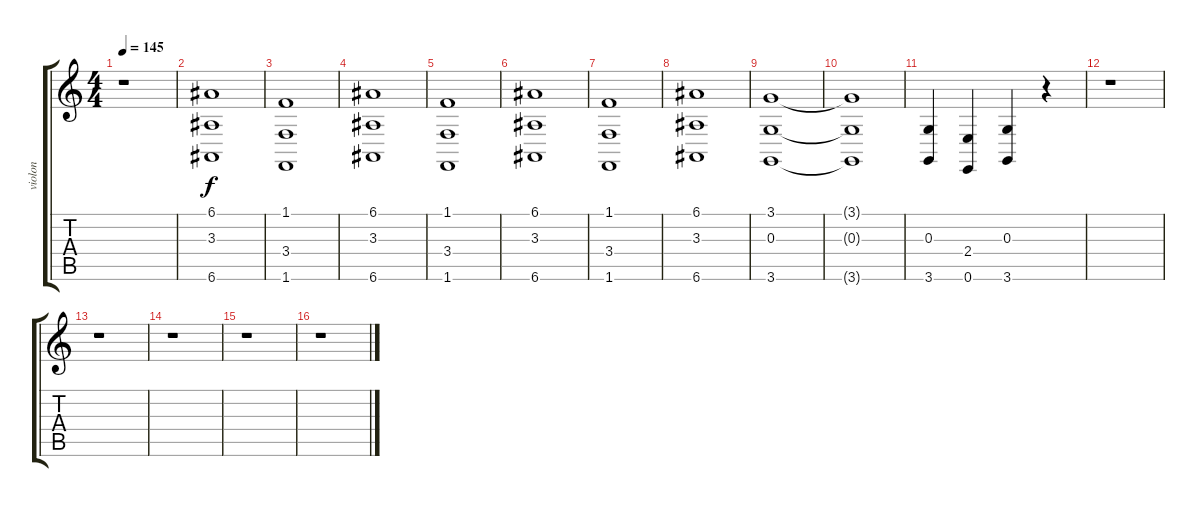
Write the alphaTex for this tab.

\track ("violon" "violon") {instrument viola}
\staff {score tabs}
\tuning (E4 B3 G3 D3 A2 E2) {hide}
\ts (4 4)
\tempo 145
\clef g2
\ks c
r.1{dy f} |
(6.1 3.3 6.6).1 |
(1.1 3.4 1.6).1 |
(6.1 3.3 6.6).1 |
(1.1 3.4 1.6).1 |
(6.1 3.3 6.6).1 |
(1.1 3.4 1.6).1 |
(6.1 3.3 6.6).1 |
(3.1 0.3 3.6).1 |
(3.1{t} 0.3{t} 3.6{t}).1 |
(0.3 3.6).4 (2.4 0.6).4 (0.3 3.6).4 r.4 |
r.1 |
r.1 |
r.1 |
r.1 |
r.1
